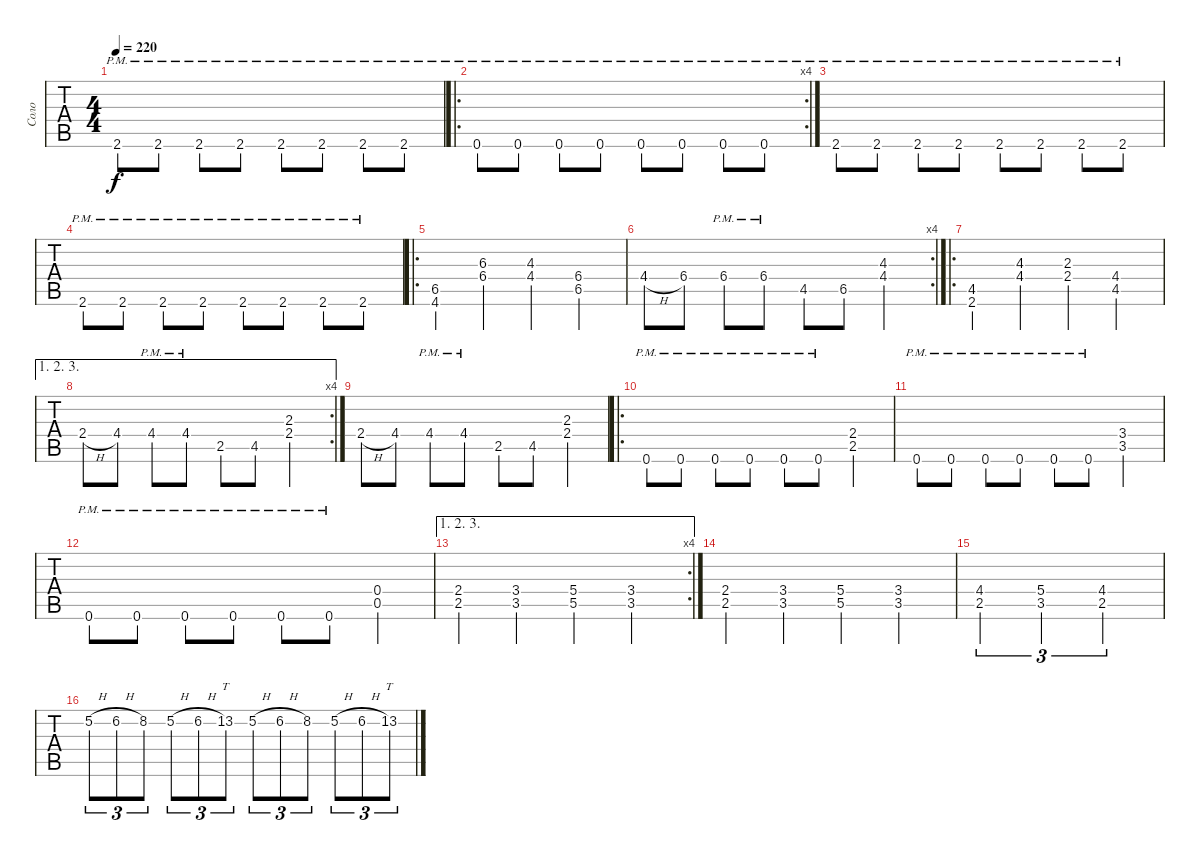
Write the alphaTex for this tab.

\track ("Соло" "Соло") {instrument distortionguitar}
\staff {tabs}
\tuning (E4 B3 G3 D3 A2 E2) {hide}
\ts (4 4)
\tempo 220
\clef g2
\ks c
2.6{pm}.8{dy f} 2.6{pm}.8 2.6{pm}.8 2.6{pm}.8 2.6{pm}.8 2.6{pm}.8 2.6{pm}.8 2.6{pm}.8 |
\ro
\rc 4
0.6{pm}.8 0.6{pm}.8 0.6{pm}.8 0.6{pm}.8 0.6{pm}.8 0.6{pm}.8 0.6{pm}.8 0.6{pm}.8 |
2.6{pm}.8 2.6{pm}.8 2.6{pm}.8 2.6{pm}.8 2.6{pm}.8 2.6{pm}.8 2.6{pm}.8 2.6{pm}.8 |
2.6{pm}.8 2.6{pm}.8 2.6{pm}.8 2.6{pm}.8 2.6{pm}.8 2.6{pm}.8 2.6{pm}.8 2.6{pm}.8 |
\ro
(6.5 4.6).4{volume 14} (6.3 6.4).4 (4.3 4.4).4 (6.4 6.5).4 |
\rc 4
4.4{h}.8 6.4.8 6.4{pm}.8 6.4{pm}.8 4.5.8 6.5.8 (4.3 4.4).4 |
\ro
(4.5 2.6).4 (4.3 4.4).4 (2.3 2.4).4 (4.4 4.5).4 |
\ae (1 2 3)
\rc 4
2.4{h}.8 4.4.8 4.4{pm}.8 4.4{pm}.8 2.5.8 4.5.8 (2.3 2.4).4 |
2.4{h}.8 4.4.8 4.4{pm}.8 4.4{pm}.8 2.5.8 4.5.8 (2.3 2.4).4 |
\ro
0.6{pm}.8 0.6{pm}.8 0.6{pm}.8 0.6{pm}.8 0.6{pm}.8 0.6{pm}.8 (2.4 2.5).4 |
0.6{pm}.8 0.6{pm}.8 0.6{pm}.8 0.6{pm}.8 0.6{pm}.8 0.6{pm}.8 (3.4 3.5).4 |
0.6{pm}.8 0.6{pm}.8 0.6{pm}.8 0.6{pm}.8 0.6{pm}.8 0.6{pm}.8 (0.4 0.5).4 |
\ae (1 2 3)
\rc 4
(2.4 2.5).4 (3.4 3.5).4 (5.4 5.5).4 (3.4 3.5).4 |
(2.4 2.5).4 (3.4 3.5).4 (5.4 5.5).4 (3.4 3.5).4 |
(4.4 2.5).2{tu (3 2)} (5.4 3.5).2{tu (3 2)} (4.4 2.5).2{tu (3 2)} |
5.2{h}.8{tu (3 2) volume 12} 6.2{h}.8{tu (3 2)} 8.2.8{tu (3 2)} 5.2{h}.8{tu (3 2)} 6.2{h}.8{tu (3 2)} 13.2.8{tt tu (3 2)} 5.2{h}.8{tu (3 2)} 6.2{h}.8{tu (3 2)} 8.2.8{tu (3 2)} 5.2{h}.8{tu (3 2)} 6.2{h}.8{tu (3 2)} 13.2.8{tt tu (3 2)}
